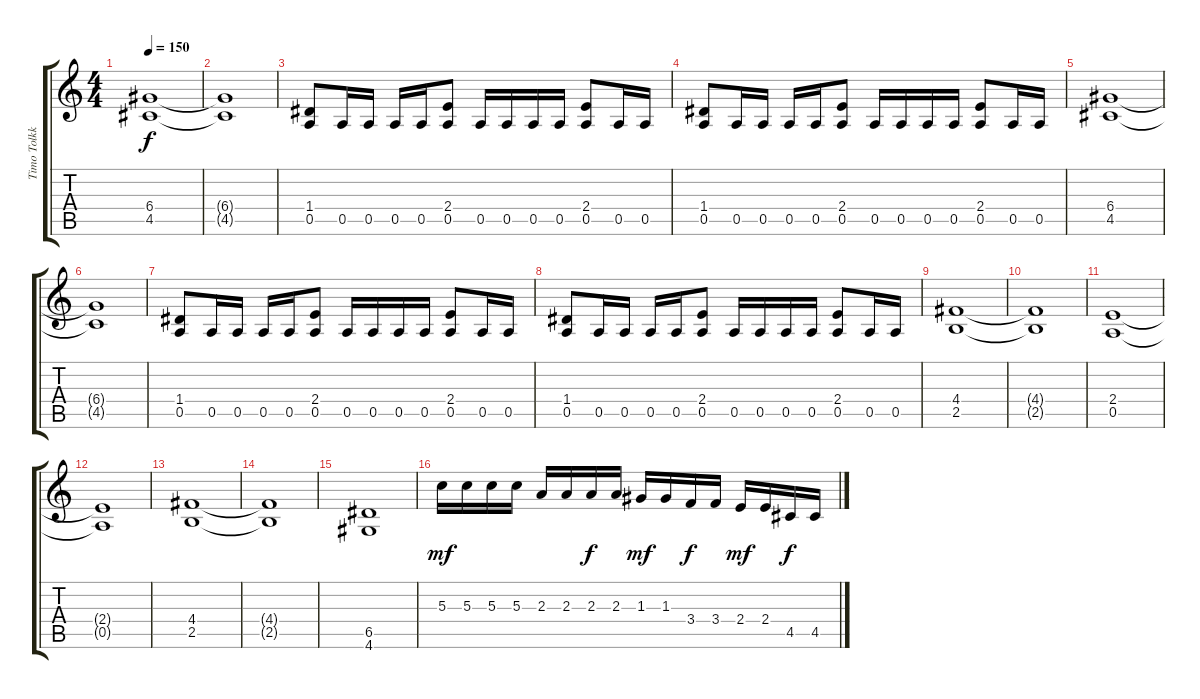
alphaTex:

\track ("Timo Tolkki" "Timo Tolkk") {instrument distortionguitar}
\staff {score tabs}
\tuning (E4 B3 G3 D3 A2 E2) {hide}
\ts (4 4)
\tempo 150
\clef g2
\ks c
(6.4 4.5).1{dy f} |
(6.4{t} 4.5{t}).1 |
(1.4 0.5).8 0.5.16 0.5.16 0.5.16 0.5.16 (2.4 0.5).8 0.5.16 0.5.16 0.5.16 0.5.16 (2.4 0.5).8 0.5.16 0.5.16 |
(1.4 0.5).8 0.5.16 0.5.16 0.5.16 0.5.16 (2.4 0.5).8 0.5.16 0.5.16 0.5.16 0.5.16 (2.4 0.5).8 0.5.16 0.5.16 |
(6.4 4.5).1 |
(6.4{t} 4.5{t}).1 |
(1.4 0.5).8 0.5.16 0.5.16 0.5.16 0.5.16 (2.4 0.5).8 0.5.16 0.5.16 0.5.16 0.5.16 (2.4 0.5).8 0.5.16 0.5.16 |
(1.4 0.5).8 0.5.16 0.5.16 0.5.16 0.5.16 (2.4 0.5).8 0.5.16 0.5.16 0.5.16 0.5.16 (2.4 0.5).8 0.5.16 0.5.16 |
(4.4 2.5).1 |
(4.4{t} 2.5{t}).1 |
(2.4 0.5).1 |
(2.4{t} 0.5{t}).1 |
(4.4 2.5).1 |
(4.4{t} 2.5{t}).1 |
(6.5 4.6).1 |
5.3.16{dy mf} 5.3.16 5.3.16 5.3.16 2.3.16 2.3.16 2.3.16{dy f} 2.3.16 1.3.16{dy mf} 1.3.16 3.4.16{dy f} 3.4.16 2.4.16{dy mf} 2.4.16 4.5.16{dy f} 4.5.16
